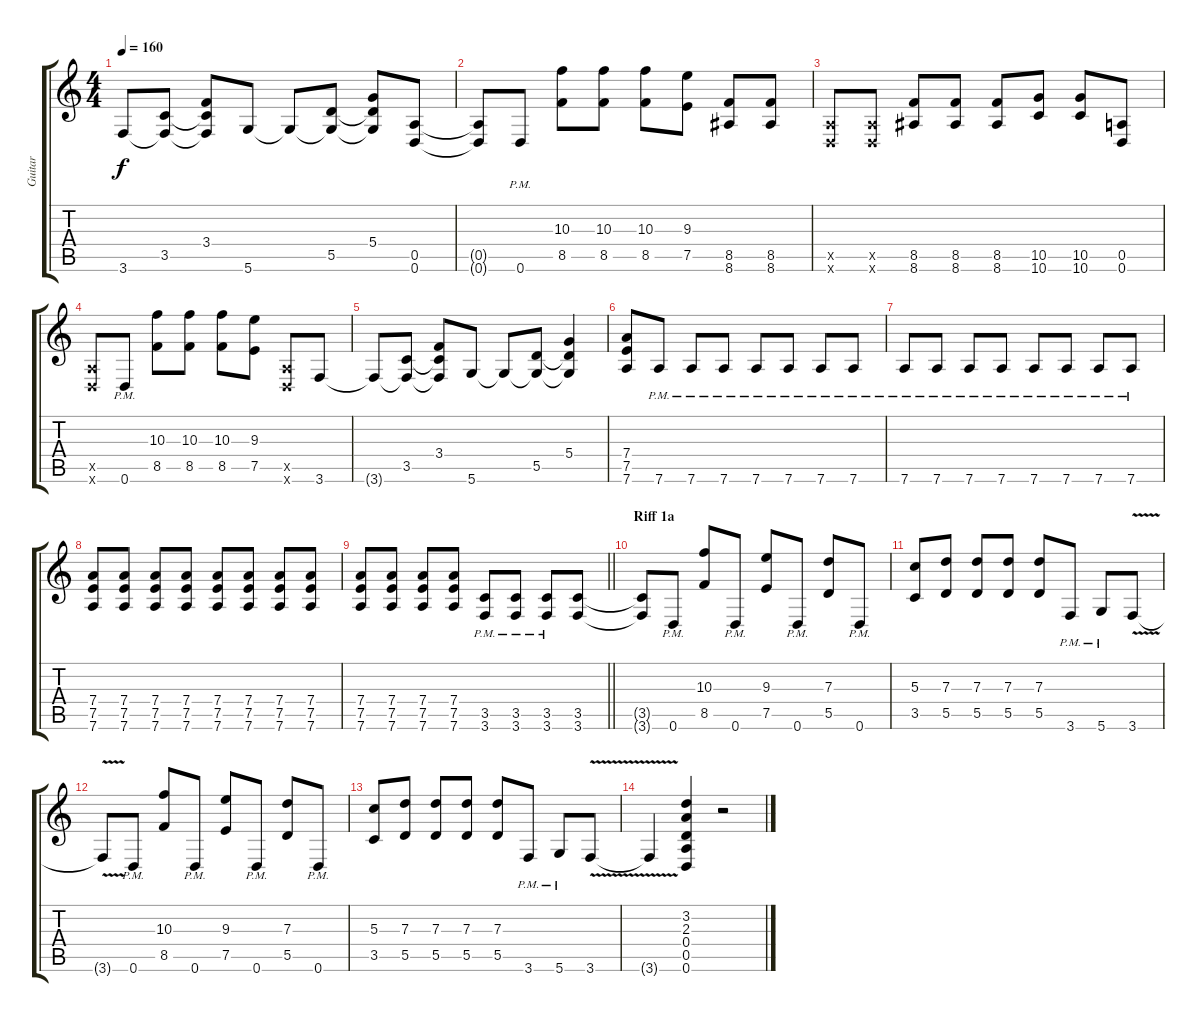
\track ("Guitar" "Guitar") {instrument distortionguitar}
\staff {score tabs}
\tuning (E4 B3 G3 D3 A2 D2) {hide}
\ts (4 4)
\tempo 160
\clef g2
\ks c
3.6{t}.8{dy f} (3.5 3.6{t}).8 (3.4 3.5{t} 3.6{t}).8 5.6.8 5.6{t}.8 (5.5 5.6{t}).8 (5.4 5.5{t} 5.6{t}).8 (0.5 0.6).8 |
(0.5{t} 0.6{t}).8 0.6{pm}.8 (10.3 8.5).8 (10.3 8.5).8 (10.3 8.5).8 (9.3 7.5).8 (8.5 8.6).8 (8.5 8.6).8 |
(0.5{x} 0.6{x}).8 (0.5{x} 0.6{x}).8 (8.5 8.6).8 (8.5 8.6).8 (8.5 8.6).8 (10.5 10.6).8 (10.5 10.6).8 (0.5 0.6).8 |
(0.5{x} 0.6{x}).8 0.6{pm}.8 (10.3 8.5).8 (10.3 8.5).8 (10.3 8.5).8 (9.3 7.5).8 (0.5{x} 0.6{x}).8 3.6.8 |
3.6{t}.8 (3.5 3.6{t}).8 (3.4 3.5{t} 3.6{t}).8 5.6.8 5.6{t}.8 (5.5 5.6{t}).8 (5.4 5.5{t} 5.6{t}).4 |
(7.4 7.5 7.6).8 7.6{pm}.8 7.6{pm}.8 7.6{pm}.8 7.6{pm}.8 7.6{pm}.8 7.6{pm}.8 7.6{pm}.8 |
7.6{pm}.8 7.6{pm}.8 7.6{pm}.8 7.6{pm}.8 7.6{pm}.8 7.6{pm}.8 7.6{pm}.8 7.6{pm}.8 |
(7.4 7.5 7.6).8 (7.4 7.5 7.6).8 (7.4 7.5 7.6).8 (7.4 7.5 7.6).8 (7.4 7.5 7.6).8 (7.4 7.5 7.6).8 (7.4 7.5 7.6).8 (7.4 7.5 7.6).8 |
\barLineRight lightlight
(7.4 7.5 7.6).8 (7.4 7.5 7.6).8 (7.4 7.5 7.6).8 (7.4 7.5 7.6).8 (3.5{pm} 3.6{pm}).8 (3.5{pm} 3.6{pm}).8 (3.5{pm} 3.6{pm}).8 (3.5 3.6).8 |
\section ("" "Riff 1a")
(3.5{t} 3.6{t}).8 0.6{pm}.8 (10.3 8.5).8 0.6{pm}.8 (9.3 7.5).8 0.6{pm}.8 (7.3 5.5).8 0.6{pm}.8 |
(5.3 3.5).8 (7.3 5.5).8 (7.3 5.5).8 (7.3 5.5).8 (7.3 5.5).8 3.6{pm}.8 5.6{pm}.8 3.6{v}.8 |
3.6{t}.8 0.6{pm}.8 (10.3 8.5).8 0.6{pm}.8 (9.3 7.5).8 0.6{pm}.8 (7.3 5.5).8 0.6{pm}.8 |
(5.3 3.5).8 (7.3 5.5).8 (7.3 5.5).8 (7.3 5.5).8 (7.3 5.5).8 3.6{pm}.8 5.6{pm}.8 3.6{v}.8 |
3.6{t}.4 (3.2 2.3 0.4 0.5 0.6).4 r.2
